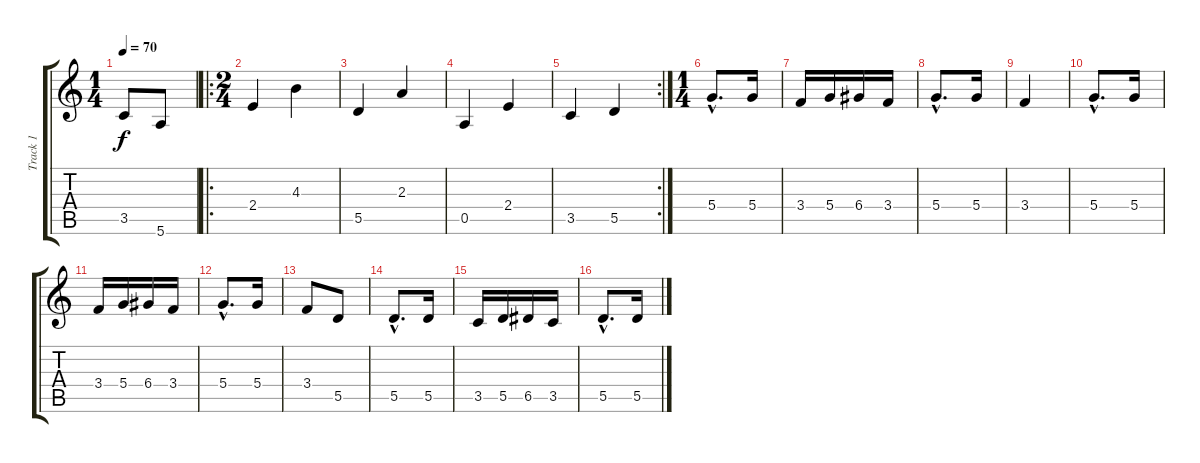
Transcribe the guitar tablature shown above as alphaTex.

\track ("Track 1" "Track 1") {instrument distortionguitar}
\staff {score tabs}
\tuning (E4 B3 G3 D3 A2 E2) {hide}
\ts (1 4)
\tempo 70
\clef g2
\ks c
3.5.8{dy f} 5.6.8 |
\ro
\ts (2 4)
2.4.4 4.3.4 |
5.5.4 2.3.4 |
0.5.4 2.4.4 |
\rc 2
3.5.4 5.5.4 |
\ts (1 4)
5.4{hac}.8{d} 5.4.16 |
3.4.16 5.4.16 6.4.16 3.4.16 |
5.4{hac}.8{d} 5.4.16 |
3.4.4 |
5.4{hac}.8{d} 5.4.16 |
3.4.16 5.4.16 6.4.16 3.4.16 |
5.4{hac}.8{d} 5.4.16 |
3.4.8 5.5.8 |
5.5{hac}.8{d} 5.5.16 |
3.5.16 5.5.16 6.5.16 3.5.16 |
5.5{hac}.8{d} 5.5.16
